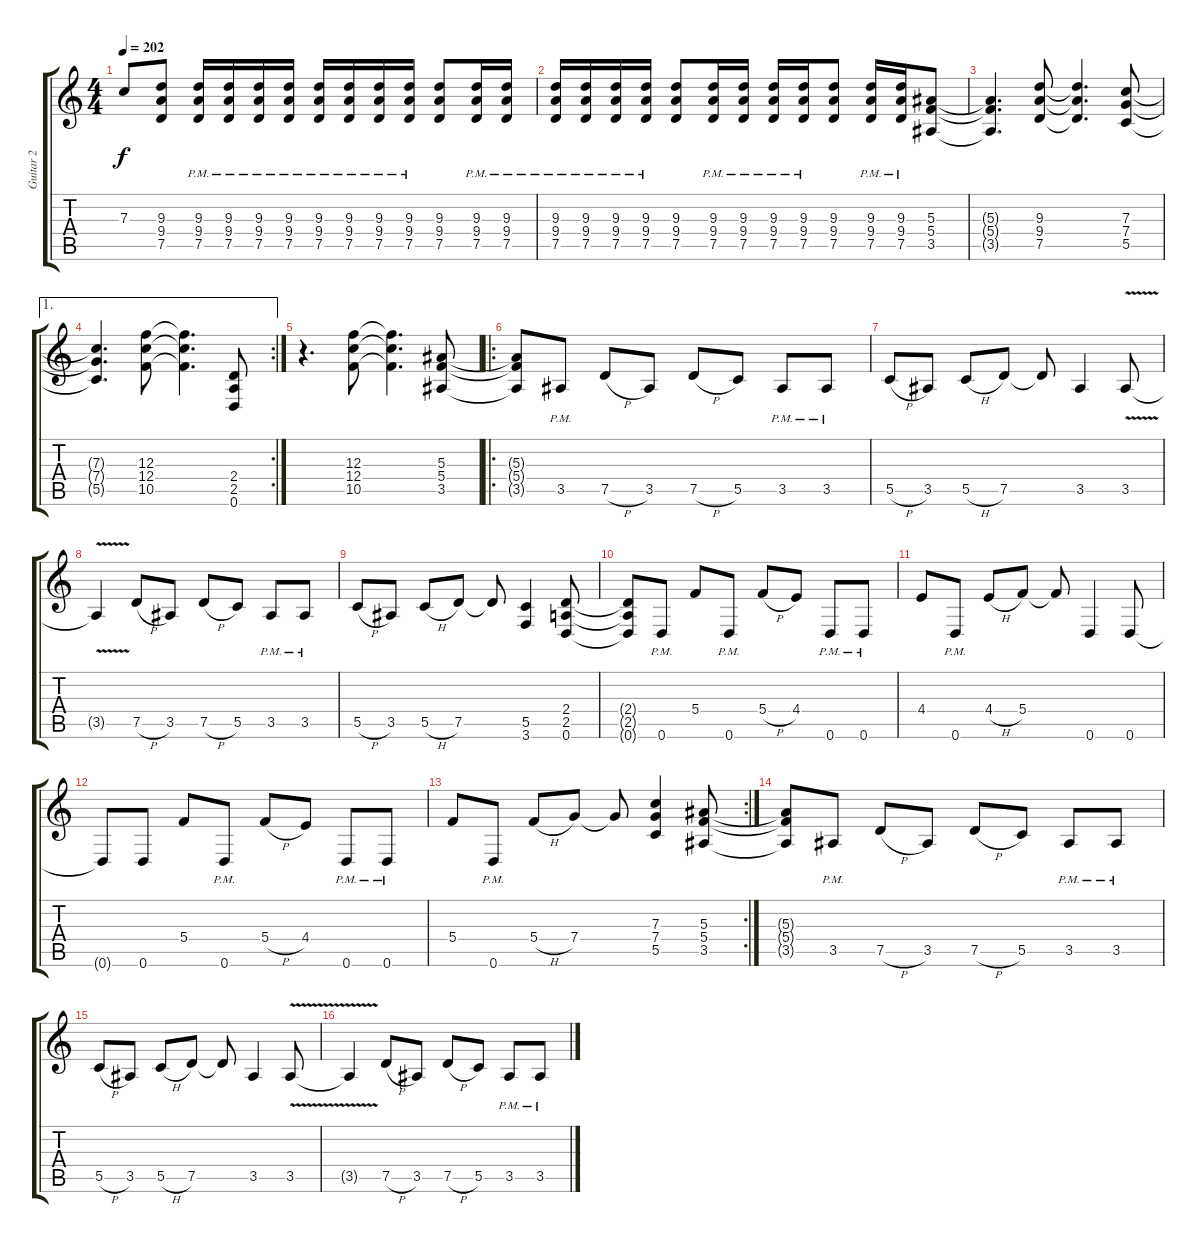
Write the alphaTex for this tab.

\track ("Guitar 2" "Guitar 2") {instrument distortionguitar}
\staff {score tabs}
\tuning (D4 A3 F3 C3 G2 D2) {hide}
\ts (4 4)
\tempo 202
\clef g2
\ks c
7.3{t}.8{dy f} (9.3 9.4 7.5).8 (9.3{pm} 9.4{pm} 7.5{pm}).16 (9.3{pm} 9.4{pm} 7.5{pm}).16 (9.3{pm} 9.4{pm} 7.5{pm}).16 (9.3{pm} 9.4{pm} 7.5{pm}).16 (9.3{pm} 9.4{pm} 7.5{pm}).16 (9.3{pm} 9.4{pm} 7.5{pm}).16 (9.3{pm} 9.4{pm} 7.5{pm}).16 (9.3{pm} 9.4{pm} 7.5{pm}).16 (9.3 9.4 7.5).8 (9.3{pm} 9.4{pm} 7.5{pm}).16 (9.3{pm} 9.4{pm} 7.5{pm}).16 |
(9.3{pm} 9.4{pm} 7.5{pm}).16 (9.3{pm} 9.4{pm} 7.5{pm}).16 (9.3{pm} 9.4{pm} 7.5{pm}).16 (9.3{pm} 9.4{pm} 7.5{pm}).16 (9.3 9.4 7.5).8 (9.3{pm} 9.4{pm} 7.5{pm}).16 (9.3{pm} 9.4{pm} 7.5{pm}).16 (9.3{pm} 9.4{pm} 7.5{pm}).16 (9.3{pm} 9.4{pm} 7.5{pm}).16 (9.3 9.4 7.5).8 (9.3{pm} 9.4{pm} 7.5{pm}).16 (9.3{pm} 9.4{pm} 7.5{pm}).16 (5.3 5.4 3.5).8 |
(5.3{t} 5.4{t} 3.5{t}).4{d} (9.3 9.4 7.5).8 (9.3{t} 9.4{t} 7.5{t}).4{d} (7.3 7.4 5.5).8 |
\ae 1
\rc 2
(7.3{t} 7.4{t} 5.5{t}).4{d} (12.3 12.4 10.5).8 (12.3{t} 12.4{t} 10.5{t}).4{d} (2.4 2.5 0.6).8 |
r.4{d} (12.3 12.4 10.5).8 (12.3{t} 12.4{t} 10.5{t}).4{d} (5.3 5.4 3.5).8 |
\ro
(5.3{t} 5.4{t} 3.5{t}).8 3.5{pm}.8 7.5{h}.8 3.5.8 7.5{h}.8 5.5.8 3.5{pm}.8 3.5{pm}.8 |
5.5{h}.8 3.5.8 5.5{h}.8 7.5.8 7.5{t}.8 3.5.4 3.5{v}.8 |
3.5{t}.4 7.5{h}.8 3.5.8 7.5{h}.8 5.5.8 3.5{pm}.8 3.5{pm}.8 |
5.5{h}.8 3.5.8 5.5{h}.8 7.5.8 7.5{t}.8 (5.5 3.6).4 (2.4 2.5 0.6).8 |
(2.4{t} 2.5{t} 0.6{t}).8 0.6{pm}.8 5.4.8 0.6{pm}.8 5.4{h}.8 4.4.8 0.6{pm}.8 0.6{pm}.8 |
4.4.8 0.6{pm}.8 4.4{h}.8 5.4.8 5.4{t}.8 0.6.4 0.6.8 |
0.6{t}.8 0.6.8 5.4.8 0.6{pm}.8 5.4{h}.8 4.4.8 0.6{pm}.8 0.6{pm}.8 |
\rc 2
5.4.8 0.6{pm}.8 5.4{h}.8 7.4.8 7.4{t}.8 (7.3 7.4 5.5).4 (5.3 5.4 3.5).8 |
(5.3{t} 5.4{t} 3.5{t}).8 3.5{pm}.8 7.5{h}.8 3.5.8 7.5{h}.8 5.5.8 3.5{pm}.8 3.5{pm}.8 |
5.5{h}.8 3.5.8 5.5{h}.8 7.5.8 7.5{t}.8 3.5.4 3.5{v}.8 |
3.5{t}.4 7.5{h}.8 3.5.8 7.5{h}.8 5.5.8 3.5{pm}.8 3.5{pm}.8
